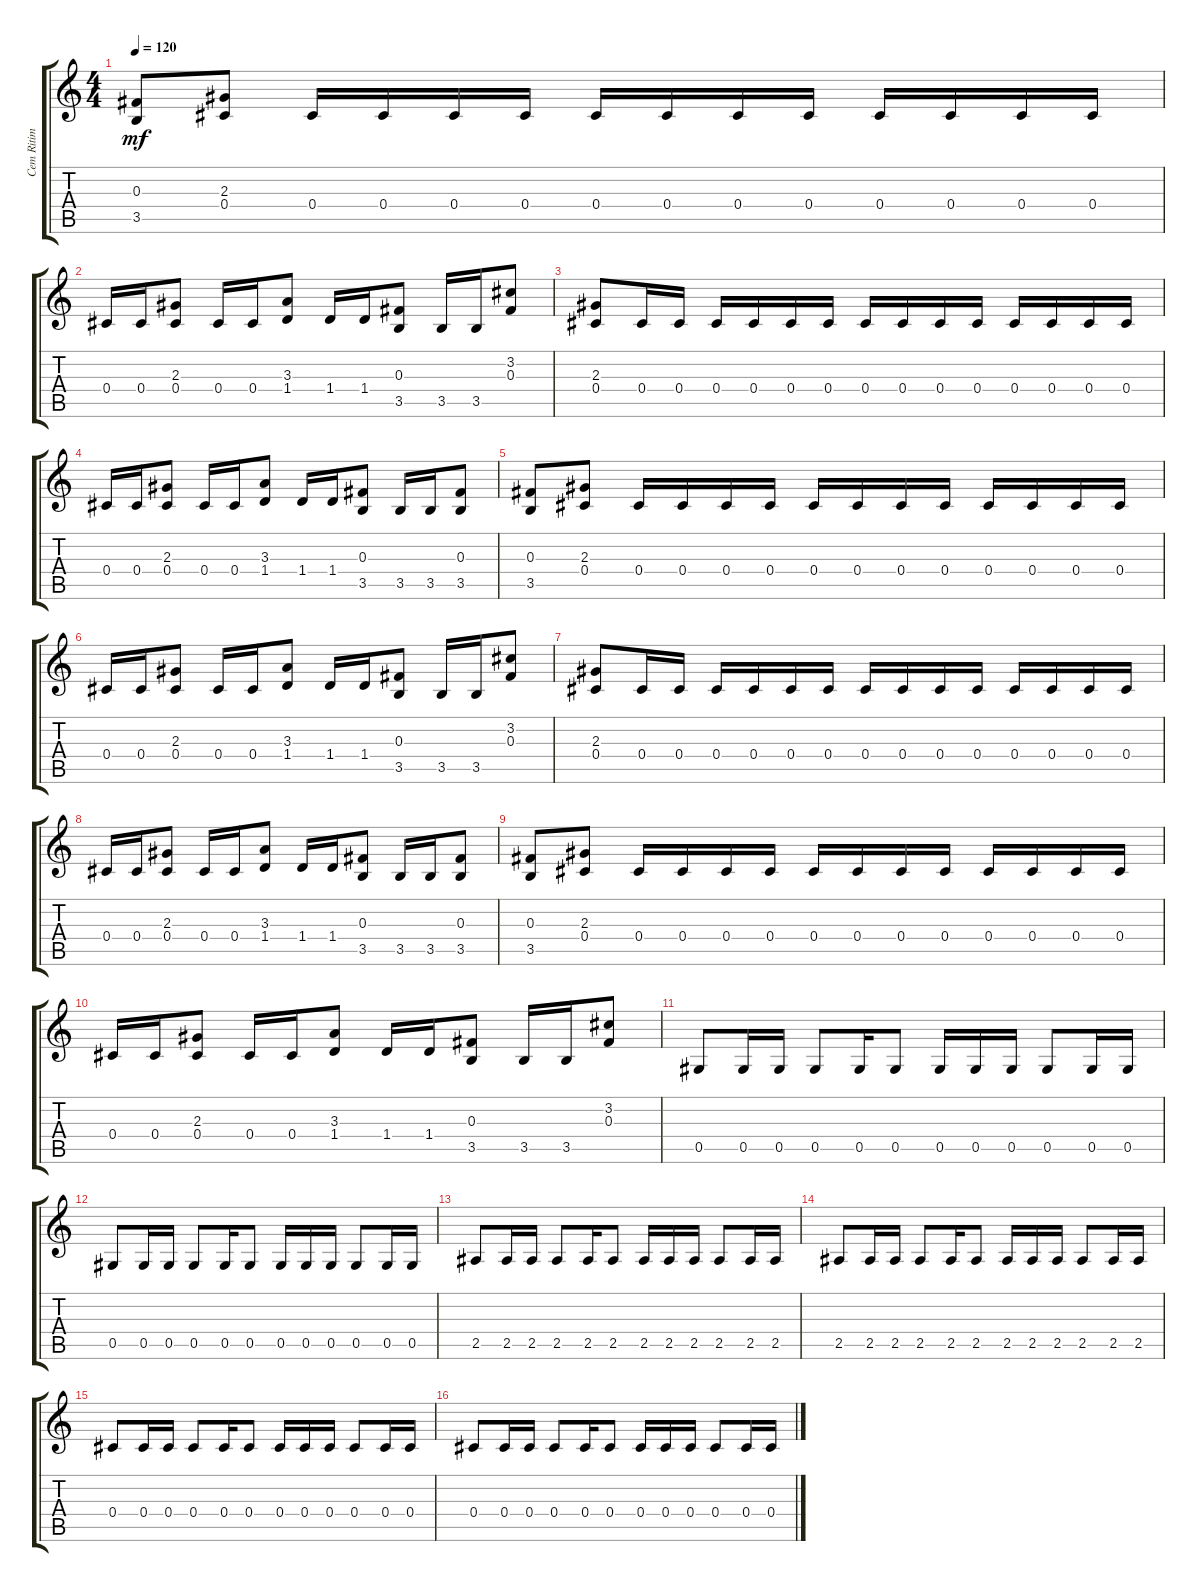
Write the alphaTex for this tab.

\track ("Cem Ritim Gitar" "Cem Ritim ") {instrument distortionguitar}
\staff {score tabs}
\tuning (Eb4 Bb3 Gb3 Db3 Ab2 Eb2) {hide}
\ts (4 4)
\tempo 120
\clef g2
\ks c
(0.3 3.5).8{dy mf} (2.3 0.4).8 0.4.16 0.4.16 0.4.16 0.4.16 0.4.16 0.4.16 0.4.16 0.4.16 0.4.16 0.4.16 0.4.16 0.4.16 |
0.4.16 0.4.16 (2.3 0.4).8 0.4.16 0.4.16 (3.3 1.4).8 1.4.16 1.4.16 (0.3 3.5).8 3.5.16 3.5.16 (3.2 0.3).8 |
(2.3 0.4).8 0.4.16 0.4.16 0.4.16 0.4.16 0.4.16 0.4.16 0.4.16 0.4.16 0.4.16 0.4.16 0.4.16 0.4.16 0.4.16 0.4.16 |
0.4.16 0.4.16 (2.3 0.4).8 0.4.16 0.4.16 (3.3 1.4).8 1.4.16 1.4.16 (0.3 3.5).8 3.5.16 3.5.16 (0.3 3.5).8 |
(0.3 3.5).8 (2.3 0.4).8 0.4.16 0.4.16 0.4.16 0.4.16 0.4.16 0.4.16 0.4.16 0.4.16 0.4.16 0.4.16 0.4.16 0.4.16 |
0.4.16 0.4.16 (2.3 0.4).8 0.4.16 0.4.16 (3.3 1.4).8 1.4.16 1.4.16 (0.3 3.5).8 3.5.16 3.5.16 (3.2 0.3).8 |
(2.3 0.4).8 0.4.16 0.4.16 0.4.16 0.4.16 0.4.16 0.4.16 0.4.16 0.4.16 0.4.16 0.4.16 0.4.16 0.4.16 0.4.16 0.4.16 |
0.4.16 0.4.16 (2.3 0.4).8 0.4.16 0.4.16 (3.3 1.4).8 1.4.16 1.4.16 (0.3 3.5).8 3.5.16 3.5.16 (0.3 3.5).8 |
(0.3 3.5).8 (2.3 0.4).8 0.4.16 0.4.16 0.4.16 0.4.16 0.4.16 0.4.16 0.4.16 0.4.16 0.4.16 0.4.16 0.4.16 0.4.16 |
0.4.16 0.4.16 (2.3 0.4).8 0.4.16 0.4.16 (3.3 1.4).8 1.4.16 1.4.16 (0.3 3.5).8 3.5.16 3.5.16 (3.2 0.3).8 |
0.5.8 0.5.16 0.5.16 0.5.8 0.5.16 0.5.8 0.5.16 0.5.16 0.5.16 0.5.8 0.5.16 0.5.16 |
0.5.8 0.5.16 0.5.16 0.5.8 0.5.16 0.5.8 0.5.16 0.5.16 0.5.16 0.5.8 0.5.16 0.5.16 |
2.5.8 2.5.16 2.5.16 2.5.8 2.5.16 2.5.8 2.5.16 2.5.16 2.5.16 2.5.8 2.5.16 2.5.16 |
2.5.8 2.5.16 2.5.16 2.5.8 2.5.16 2.5.8 2.5.16 2.5.16 2.5.16 2.5.8 2.5.16 2.5.16 |
0.4.8 0.4.16 0.4.16 0.4.8 0.4.16 0.4.8 0.4.16 0.4.16 0.4.16 0.4.8 0.4.16 0.4.16 |
0.4.8 0.4.16 0.4.16 0.4.8 0.4.16 0.4.8 0.4.16 0.4.16 0.4.16 0.4.8 0.4.16 0.4.16
